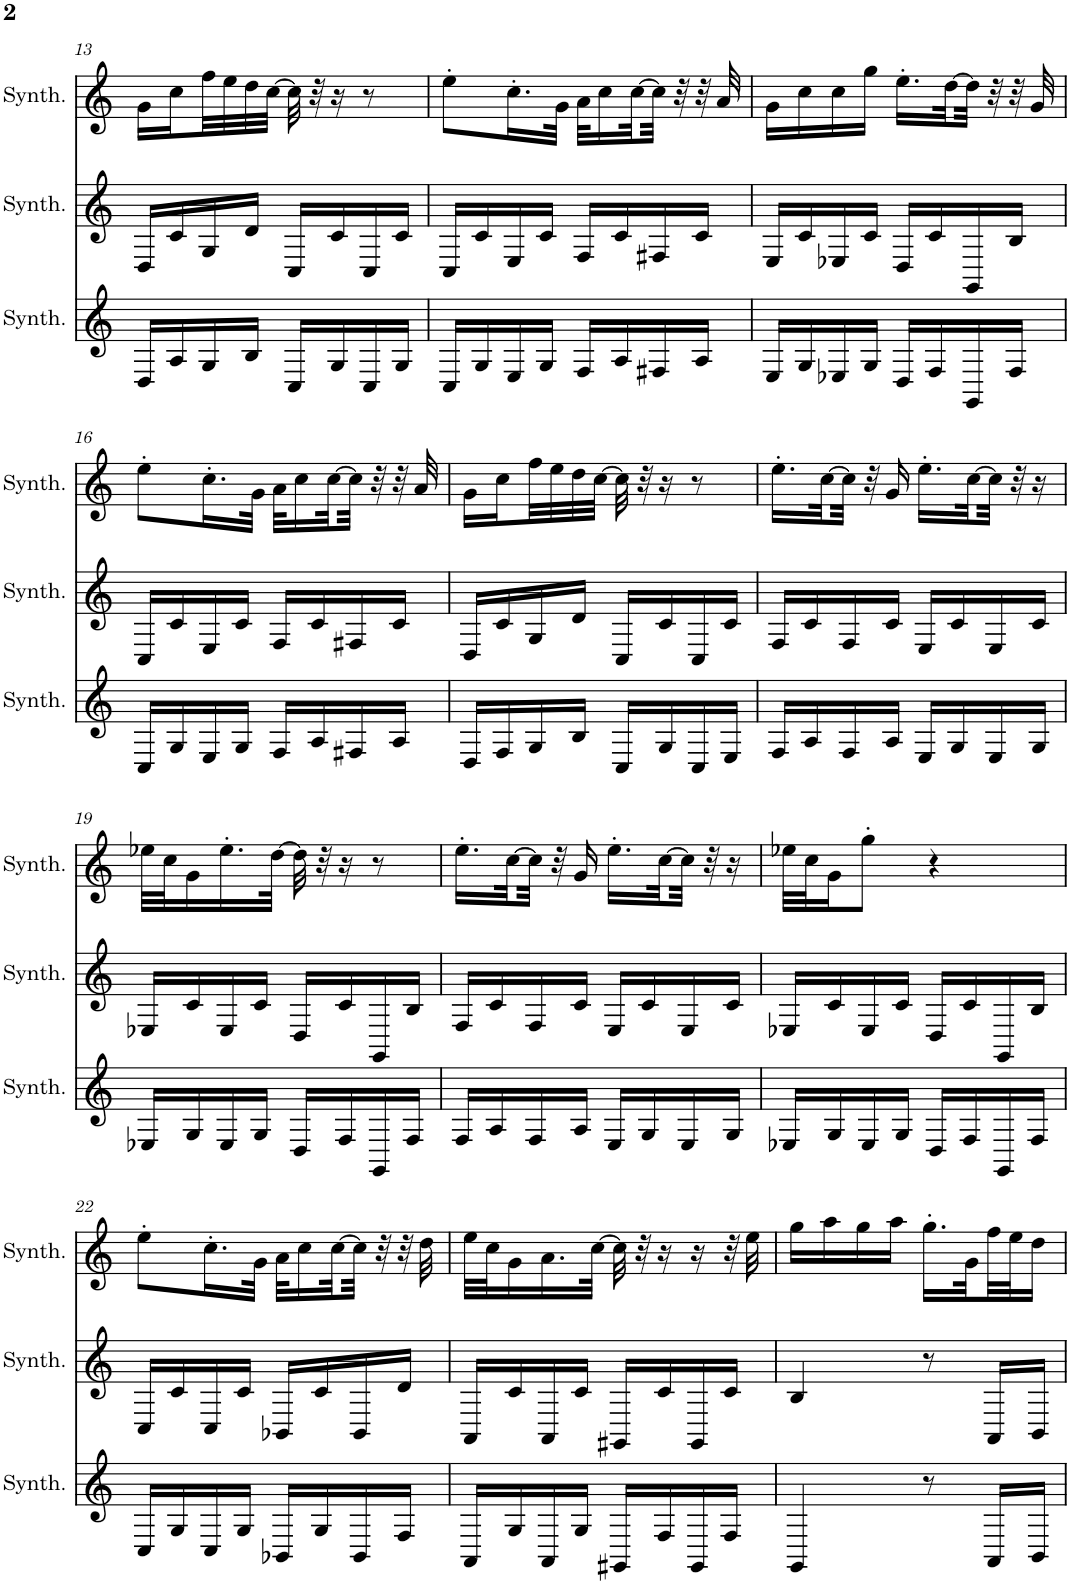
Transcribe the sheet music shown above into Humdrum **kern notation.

**kern	**kern	**kern
*part3	*part2	*part1
*staff3	*staff2	*staff1
*I"Square Synthesizer	*I"Square Synthesizer	*I"Square Synthesizer
*I'Synth.	*I'Synth.	*I'Synth.
!!LO:PB:g=z
*clefG2	*clefG2	*clefG2
*k[]	*k[]	*k[]
*M2/4	*M2/4	*M2/4
=13	=13	=13
16D/LL	16D/LL	16g\LL
16A/	16c/	16cc\
16G/	16G/	32ff\L
.	.	32ee\
16B/JJ	16d/JJ	32dd\
.	.	[32cc\JJJ
16C/LL	16C/LL	32cc\]
.	.	32r
16G/	16c/	16r
16C/	16C/	8r
16G/JJ	16c/JJ	.
=14	=14	=14
16C/LL	16C/LL	8ee'\L
16G/	16c/	.
16E/	16E/	16.cc'\L
16G/JJ	16c/JJ	.
.	.	32g\JJk
16F/LL	16F/LL	32a\KLL
.	.	16cc\
16A/	16c/	.
.	.	[32cc\L
16F#X/	16F#X/	32cc\JJJ]
.	.	32r
16A/JJ	16c/JJ	32r
.	.	32a/
=15	=15	=15
16E/LL	16E/LL	16g\LL
16G/	16c/	16cc\
16E-X/	16E-X/	16cc\
16G/JJ	16c/JJ	16gg\JJ
16D/LL	16D/LL	16.ee'\LL
16F/	16c/	.
.	.	[32dd\L
16GG/	16GG/	32dd\JJJ]
.	.	32r
16F/JJ	16B/JJ	32r
.	.	32g/
!!LO:LB:g=z
=16	=16	=16
16C/LL	16C/LL	8ee'\L
16G/	16c/	.
16E/	16E/	16.cc'\L
16G/JJ	16c/JJ	.
.	.	32g\JJk
16F/LL	16F/LL	32a\KLL
.	.	16cc\
16A/	16c/	.
.	.	[32cc\L
16F#X/	16F#X/	32cc\JJJ]
.	.	32r
16A/JJ	16c/JJ	32r
.	.	32a/
=17	=17	=17
16D/LL	16D/LL	16g\LL
16F/	16c/	16cc\
16G/	16G/	32ff\L
.	.	32ee\
16B/JJ	16d/JJ	32dd\
.	.	[32cc\JJJ
16C/LL	16C/LL	32cc\]
.	.	32r
16G/	16c/	16r
16C/	16C/	8r
16E/JJ	16c/JJ	.
=18	=18	=18
16F/LL	16F/LL	16.ee'\LL
16A/	16c/	.
.	.	[32cc\L
16F/	16F/	32cc\JJJ]
.	.	32r
16A/JJ	16c/JJ	16g/
16E/LL	16E/LL	16.ee'\LL
16G/	16c/	.
.	.	[32cc\L
16E/	16E/	32cc\JJJ]
.	.	32r
16G/JJ	16c/JJ	16r
!!LO:LB:g=z
=19	=19	=19
16E-X/LL	16E-X/LL	32ee-X\LLL
.	.	32cc\J
16G/	16c/	16g\
16E-/	16E-/	16.ee-'\
16G/JJ	16c/JJ	.
.	.	[32dd\JJk
16D/LL	16D/LL	32dd\]
.	.	32r
16F/	16c/	16r
16GG/	16GG/	8r
16F/JJ	16B/JJ	.
=20	=20	=20
16F/LL	16F/LL	16.ee'\LL
16A/	16c/	.
.	.	[32cc\L
16F/	16F/	32cc\JJJ]
.	.	32r
16A/JJ	16c/JJ	16g/
16E/LL	16E/LL	16.ee'\LL
16G/	16c/	.
.	.	[32cc\L
16E/	16E/	32cc\JJJ]
.	.	32r
16G/JJ	16c/JJ	16r
=21	=21	=21
16E-X/LL	16E-X/LL	32ee-X\LLL
.	.	32cc\J
16G/	16c/	16g\J
16E-/	16E-/	8gg'\J
16G/JJ	16c/JJ	.
16D/LL	16D/LL	4r
16F/	16c/	.
16GG/	16GG/	.
16F/JJ	16B/JJ	.
!!LO:LB:g=z
=22	=22	=22
16C/LL	16C/LL	8ee'\L
16G/	16c/	.
16C/	16C/	16.cc'\L
16G/JJ	16c/JJ	.
.	.	32g\JJk
16BB-X/LL	16BB-X/LL	32a\KLL
.	.	16cc\
16G/	16c/	.
.	.	[32cc\L
16BB-/	16BB-/	32cc\JJJ]
.	.	32r
16F/JJ	16d/JJ	32r
.	.	32dd\
=23	=23	=23
16AA/LL	16AA/LL	32ee\LLL
.	.	32cc\J
16G/	16c/	16g\
16AA/	16AA/	16.a\
16G/JJ	16c/JJ	.
.	.	[32cc\JJk
16GG#X/LL	16GG#X/LL	32cc\]
.	.	32r
16F/	16c/	16r
16GG#/	16GG#/	16r
16F/JJ	16c/JJ	32r
.	.	32ee\
=24	=24	=24
4GG/	4B/	16gg\LL
.	.	16aa\
.	.	16gg\
.	.	16aa\JJ
8r	8r	16.gg'\LL
.	.	32g\L
16AA/LL	16AA/LL	32ff\
.	.	32ee\J
16BB/JJ	16BB/JJ	16dd\JJ
=	=	=
*-	*-	*-
